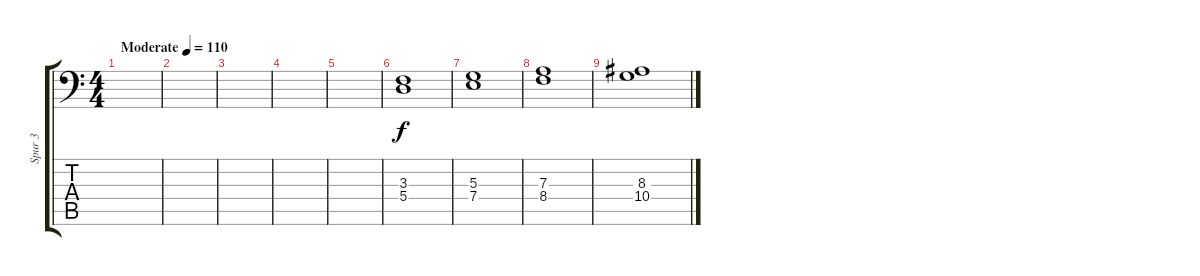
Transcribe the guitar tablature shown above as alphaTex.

\track ("Spur 3" "Spur 3") {instrument stringensemble1}
\staff {score tabs}
\tuning (B3 Gb3 D3 A2 E2 A1) {hide}
\ts (4 4)
\tempo (110 "Moderate")
\clef f4
\ks c
|
|
|
|
|
(3.3 5.4).1 |
(5.3 7.4).1 |
(7.3 8.4).1 |
(8.3 10.4).1
